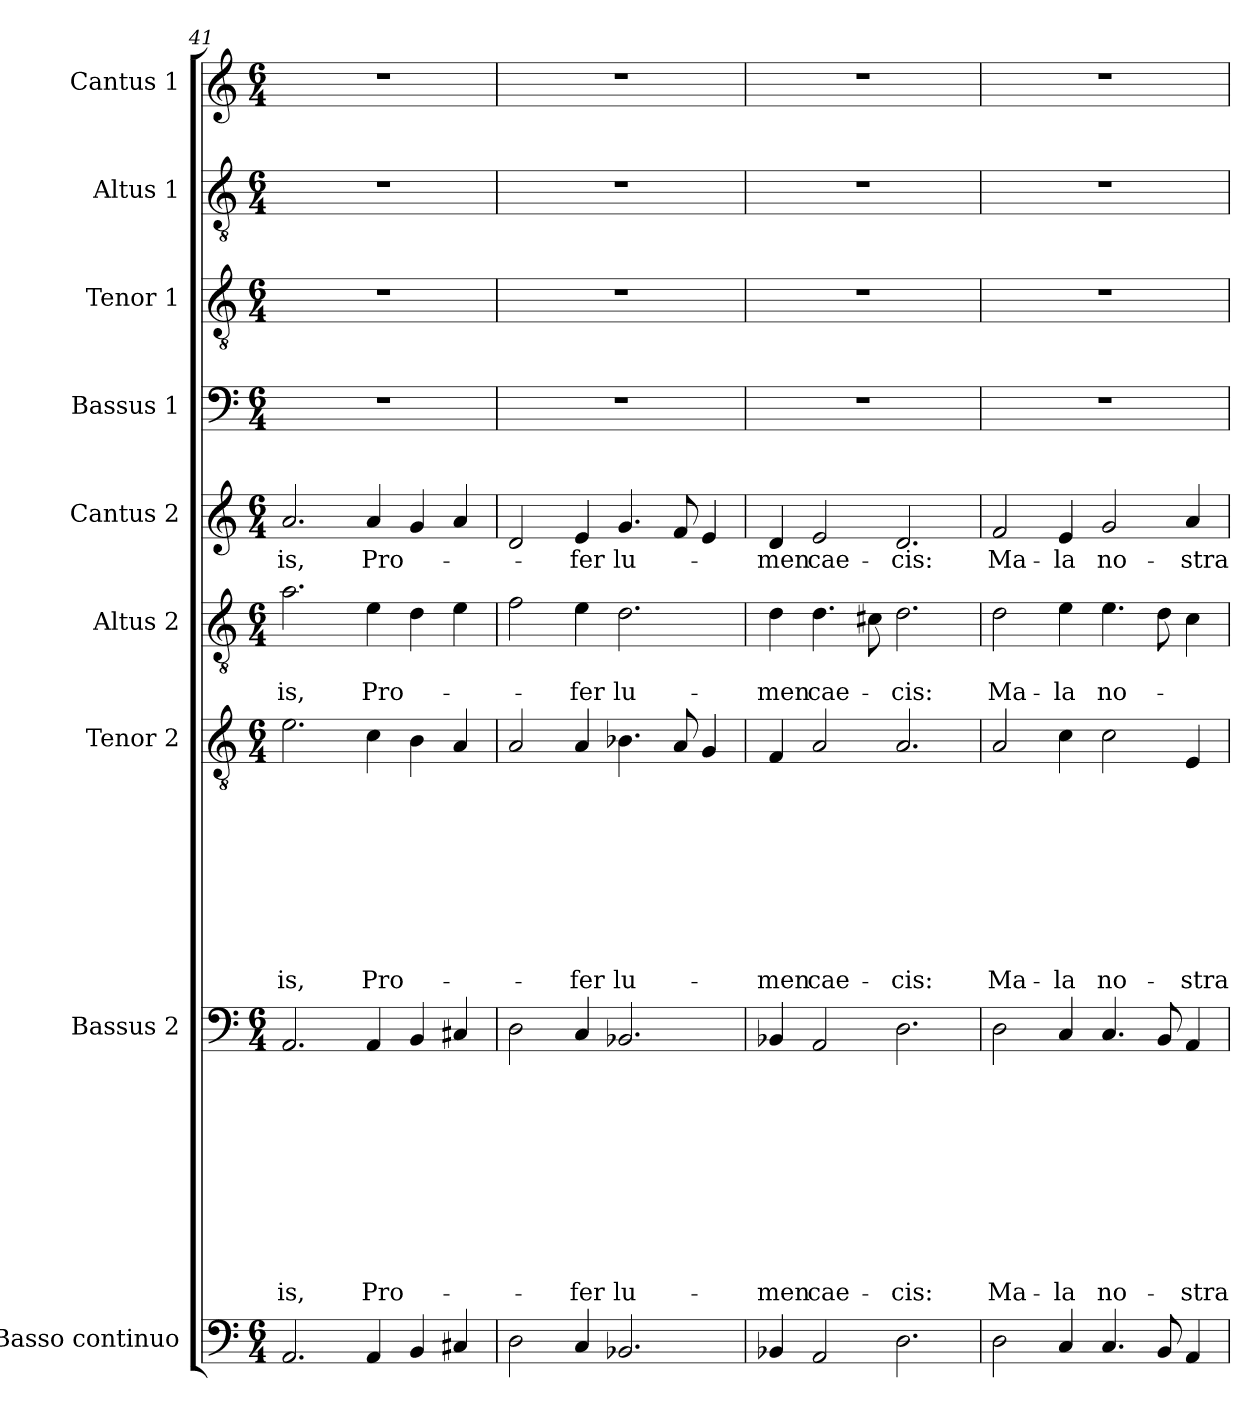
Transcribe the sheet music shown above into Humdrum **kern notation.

**kern	**kern	**text	**text	**text	**text	**text	**text	**text	**text	**text	**text	**kern	**text	**text	**text	**text	**text	**text	**text	**text	**text	**kern	**text	**text	**kern	**text	**kern	**kern	**kern	**kern
*part9	*part8	*part8	*part8	*part8	*part8	*part8	*part8	*part8	*part8	*part8	*part8	*part7	*part7	*part7	*part7	*part7	*part7	*part7	*part7	*part7	*part7	*part6	*part6	*part6	*part5	*part5	*part4	*part3	*part2	*part1
*staff9	*staff8	*staff8	*staff8	*staff8	*staff8	*staff8	*staff8	*staff8	*staff8	*staff8	*staff8	*staff7	*staff7	*staff7	*staff7	*staff7	*staff7	*staff7	*staff7	*staff7	*staff7	*staff6	*staff6	*staff6	*staff5	*staff5	*staff4	*staff3	*staff2	*staff1
*I"Basso continuo	*I"Bassus 2	*	*	*	*	*	*	*	*	*	*	*I"Tenor 2	*	*	*	*	*	*	*	*	*	*I"Altus 2	*	*	*I"Cantus 2	*	*I"Bassus 1	*I"Tenor 1	*I"Altus 1	*I"Cantus 1
!!LO:PB:g=z
*clefF4	*clefF4	*	*	*	*	*	*	*	*	*	*	*clefGv2	*	*	*	*	*	*	*	*	*	*clefGv2	*	*	*clefG2	*	*clefF4	*clefGv2	*clefGv2	*clefG2
*k[]	*k[]	*	*	*	*	*	*	*	*	*	*	*k[]	*	*	*	*	*	*	*	*	*	*k[]	*	*	*k[]	*	*k[]	*k[]	*k[]	*k[]
*C:	*C:	*	*	*	*	*	*	*	*	*	*	*C:	*	*	*	*	*	*	*	*	*	*C:	*	*	*C:	*	*C:	*C:	*C:	*C:
*M6/4	*M6/4	*	*	*	*	*	*	*	*	*	*	*M6/4	*	*	*	*	*	*	*	*	*	*M6/4	*	*	*M6/4	*	*M6/4	*M6/4	*M6/4	*M6/4
=41	=41	=41	=41	=41	=41	=41	=41	=41	=41	=41	=41	=41	=41	=41	=41	=41	=41	=41	=41	=41	=41	=41	=41	=41	=41	=41	=41	=41	=41	=41
!	!	!	!	!	!	!	!	!	!	!	!LO:LY:b	!	!	!	!	!	!	!	!	!	!LO:LY:b	!	!	!LO:LY:b	!	!LO:LY:b	!	!	!	!
2.AA/	2.AA/	.	.	.	.	.	.	.	.	.	-is,	2.e\	.	.	.	.	.	.	.	.	-is,	2.a\	.	-is,	2.a/	-is,	1.r	1.r	1.r	1.r
!	!	!	!	!	!	!	!	!	!	!	!LO:LY:b	!	!	!	!	!	!	!	!	!	!LO:LY:b	!	!	!LO:LY:b	!	!LO:LY:b	!	!	!	!
4AA/	4AA/	.	.	.	.	.	.	.	.	.	Pro-	4c\	.	.	.	.	.	.	.	.	Pro-	4e\	.	Pro-	4a/	Pro-	.	.	.	.
4BB/	4BB/	.	.	.	.	.	.	.	.	.	.	4B\	.	.	.	.	.	.	.	.	.	4d\	.	.	4g/	.	.	.	.	.
4C#X/	4C#X/	.	.	.	.	.	.	.	.	.	.	4A/	.	.	.	.	.	.	.	.	.	4e\	.	.	4a/	.	.	.	.	.
=42	=42	=42	=42	=42	=42	=42	=42	=42	=42	=42	=42	=42	=42	=42	=42	=42	=42	=42	=42	=42	=42	=42	=42	=42	=42	=42	=42	=42	=42	=42
2D\	2D\	.	.	.	.	.	.	.	.	.	.	2A/	.	.	.	.	.	.	.	.	.	2f\	.	.	2d/	.	1.r	1.r	1.r	1.r
!	!	!	!	!	!	!	!	!	!	!	!LO:LY:b	!	!	!	!	!	!	!	!	!	!LO:LY:b	!	!	!LO:LY:b	!	!LO:LY:b	!	!	!	!
4C/	4C/	.	.	.	.	.	.	.	.	.	-fer	4A/	.	.	.	.	.	.	.	.	-fer	4e\	.	-fer	4e/	-fer	.	.	.	.
!	!	!	!	!	!	!	!	!	!	!	!LO:LY:b	!	!	!	!	!	!	!	!	!	!LO:LY:b	!	!	!LO:LY:b	!	!LO:LY:b	!	!	!	!
2.BB-X/	2.BB-X/	.	.	.	.	.	.	.	.	.	lu-	4.B-X\	.	.	.	.	.	.	.	.	lu-	2.d\	.	lu-	4.g/	lu-	.	.	.	.
.	.	.	.	.	.	.	.	.	.	.	.	8A/	.	.	.	.	.	.	.	.	.	.	.	.	8f/	.	.	.	.	.
.	.	.	.	.	.	.	.	.	.	.	.	4G/	.	.	.	.	.	.	.	.	.	.	.	.	4e/	.	.	.	.	.
=43	=43	=43	=43	=43	=43	=43	=43	=43	=43	=43	=43	=43	=43	=43	=43	=43	=43	=43	=43	=43	=43	=43	=43	=43	=43	=43	=43	=43	=43	=43
!	!	!	!	!	!	!	!	!	!	!	!LO:LY:b	!	!	!	!	!	!	!	!	!	!LO:LY:b	!	!	!LO:LY:b	!	!LO:LY:b	!	!	!	!
4BB-X/	4BB-X/	.	.	.	.	.	.	.	.	.	-men	4F/	.	.	.	.	.	.	.	.	-men	4d\	.	-men	4d/	-men	1.r	1.r	1.r	1.r
!	!	!	!	!	!	!	!	!	!	!	!LO:LY:b	!	!	!	!	!	!	!	!	!	!LO:LY:b	!	!	!LO:LY:b	!	!LO:LY:b	!	!	!	!
2AA/	2AA/	.	.	.	.	.	.	.	.	.	cae-	2A/	.	.	.	.	.	.	.	.	cae-	4.d\	.	cae-	2e/	cae-	.	.	.	.
.	.	.	.	.	.	.	.	.	.	.	.	.	.	.	.	.	.	.	.	.	.	8c#X\	.	.	.	.	.	.	.	.
!	!	!	!	!	!	!	!	!	!	!	!LO:LY:b	!	!	!	!	!	!	!	!	!	!LO:LY:b	!	!	!LO:LY:b	!	!LO:LY:b	!	!	!	!
2.D\	2.D\	.	.	.	.	.	.	.	.	.	-cis:	2.A/	.	.	.	.	.	.	.	.	-cis:	2.d\	.	-cis:	2.d/	-cis:	.	.	.	.
=44	=44	=44	=44	=44	=44	=44	=44	=44	=44	=44	=44	=44	=44	=44	=44	=44	=44	=44	=44	=44	=44	=44	=44	=44	=44	=44	=44	=44	=44	=44
!	!	!	!	!	!	!	!	!	!	!	!LO:LY:b	!	!	!	!	!	!	!	!	!	!LO:LY:b	!	!	!LO:LY:b	!	!LO:LY:b	!	!	!	!
2D\	2D\	.	.	.	.	.	.	.	.	.	Ma-	2A/	.	.	.	.	.	.	.	.	Ma-	2d\	.	Ma-	2f/	Ma-	1.r	1.r	1.r	1.r
!	!	!	!	!	!	!	!	!	!	!	!LO:LY:b	!	!	!	!	!	!	!	!	!	!LO:LY:b	!	!	!LO:LY:b	!	!LO:LY:b	!	!	!	!
4C/	4C/	.	.	.	.	.	.	.	.	.	-la	4c\	.	.	.	.	.	.	.	.	-la	4e\	.	-la	4e/	-la	.	.	.	.
!	!	!	!	!	!	!	!	!	!	!	!LO:LY:b	!	!	!	!	!	!	!	!	!	!LO:LY:b	!	!	!LO:LY:b	!	!LO:LY:b	!	!	!	!
4.C/	4.C/	.	.	.	.	.	.	.	.	.	no-	2c\	.	.	.	.	.	.	.	.	no-	4.e\	.	no-	2g/	no-	.	.	.	.
8BB/	8BB/	.	.	.	.	.	.	.	.	.	.	.	.	.	.	.	.	.	.	.	.	8d\	.	.	.	.	.	.	.	.
!	!	!	!	!	!	!	!	!	!	!	!LO:LY:b	!	!	!	!	!	!	!	!	!	!LO:LY:b	!	!	!	!	!LO:LY:b	!	!	!	!
4AA/	4AA/	.	.	.	.	.	.	.	.	.	-stra	4E/	.	.	.	.	.	.	.	.	-stra	4c\	.	.	4a/	-stra	.	.	.	.
=	=	=	=	=	=	=	=	=	=	=	=	=	=	=	=	=	=	=	=	=	=	=	=	=	=	=	=	=	=	=
*-	*-	*-	*-	*-	*-	*-	*-	*-	*-	*-	*-	*-	*-	*-	*-	*-	*-	*-	*-	*-	*-	*-	*-	*-	*-	*-	*-	*-	*-	*-
